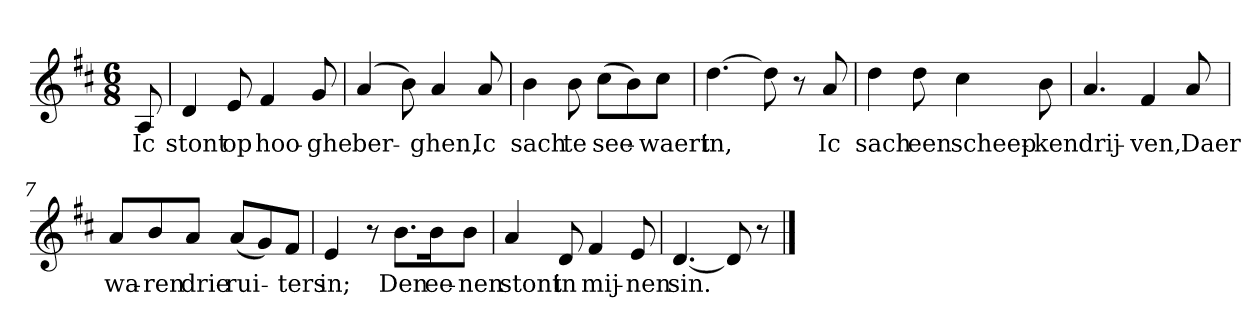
**kern	**text
*part1	*part1
*staff1	*staff1
*clefG2	*
*k[f#c#]	*
*D:	*
*M6/8	*
*MM120	*
=	=
8A	Ic
=1	=1
4d	stont
8e	op
4f#	hoo-
8g	-ghe
=2	=2
(4a	ber-
8b)	.
4a	-ghen,
8a	Ic
=3	=3
4b	sach
8b	te
(8cc#\L	see-
8b\)	.
8cc#\J	-waert
=4	=4
[4.dd	in,
8dd]	.
8r	.
8a	Ic
=5	=5
4dd	sach
8dd	een
4cc#	scheep-
8b	-ken
=6	=6
4.a	drij-
4f#	-ven,
8a	Daer
=7	=7
8a/L	wa-
8b/	-ren
8a/J	drie
(8a/L	rui-
8g/)	.
8f#/J	-ters
=8	=8
4e	in;
8r	.
8.b\L	Den
16b\K	ee-
8b\J	-nen
=9	=9
4a	stont
8d	in
4f#	mij-
8e	-nen
=10	=10
[4.d	sin.
8d]	.
8r	.
==	==
*-	*-
